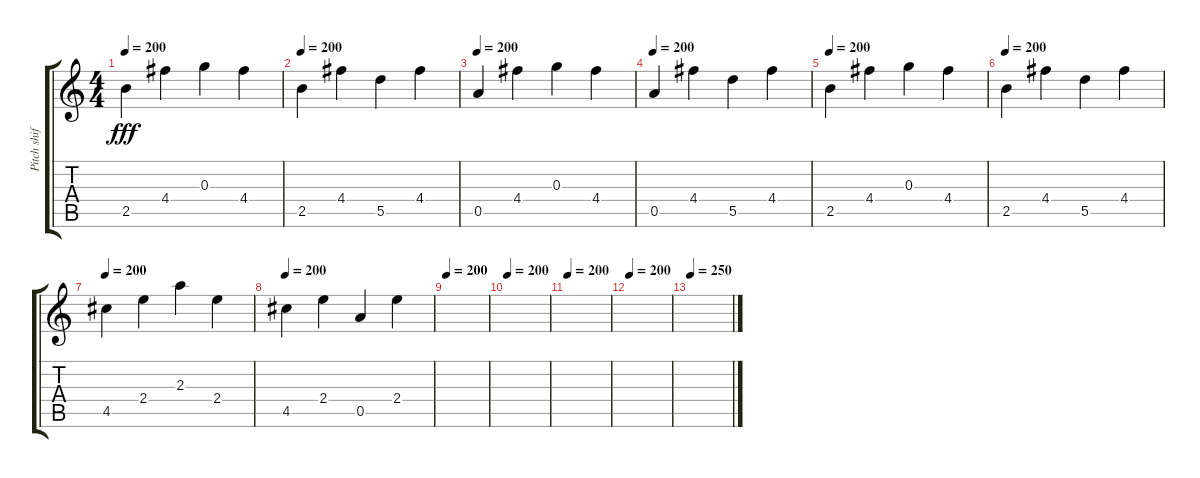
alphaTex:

\track ("Pitch shifter (James)" "Pitch shif") {instrument acousticguitarsteel}
\staff {score tabs}
\tuning (E5 B4 G4 D4 A3 E3) {hide}
\ts (4 4)
\tempo 200
\clef g2
\ks c
2.5.4{dy fff} 4.4.4 0.3.4 4.4.4 |
\tempo 200
2.5.4 4.4.4 5.5.4 4.4.4 |
\tempo 200
0.5.4 4.4.4 0.3.4 4.4.4 |
\tempo 200
0.5.4 4.4.4 5.5.4 4.4.4 |
\tempo 200
2.5.4 4.4.4 0.3.4 4.4.4 |
\tempo 200
2.5.4 4.4.4 5.5.4 4.4.4 |
\tempo 200
4.5.4 2.4.4 2.3.4 2.4.4 |
\tempo 200
4.5.4 2.4.4 0.5.4 2.4.4 |
\tempo 200
|
\tempo 200
|
\tempo 200
|
\tempo 200
|
\tempo 250
